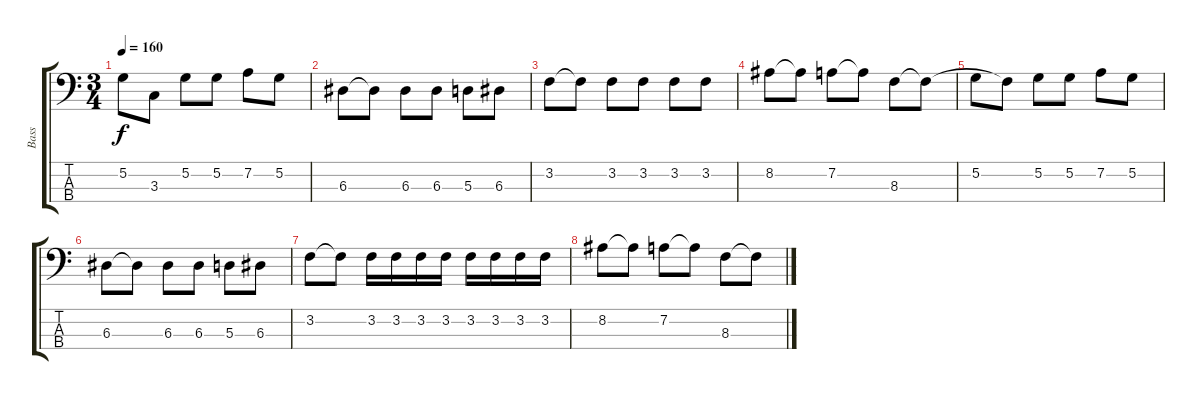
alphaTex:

\track ("Bass" "Bass") {instrument electricbasspick}
\staff {score tabs}
\tuning (G2 D2 A1 E1) {hide}
\ts (3 4)
\tempo 160
\clef f4
\ks c
5.2.8{dy f} 3.3{t}.8 5.2.8 5.2.8 7.2.8 5.2.8 |
6.3.8 6.3{t}.8 6.3.8 6.3.8 5.3.8 6.3.8 |
3.2.8 3.2{t}.8 3.2.8 3.2.8 3.2.8 3.2.8 |
8.2.8 8.2{t}.8 7.2.8 7.2{t}.8 8.3.8 8.3{t}.8 |
5.2.8 8.3{t}.8 5.2.8 5.2.8 7.2.8 5.2.8 |
6.3.8 6.3{t}.8 6.3.8 6.3.8 5.3.8 6.3.8 |
3.2.8 3.2{t}.8 3.2.16 3.2.16 3.2.16 3.2.16 3.2.16 3.2.16 3.2.16 3.2.16 |
8.2.8 8.2{t}.8 7.2.8 7.2{t}.8 8.3.8 8.3{t}.8
